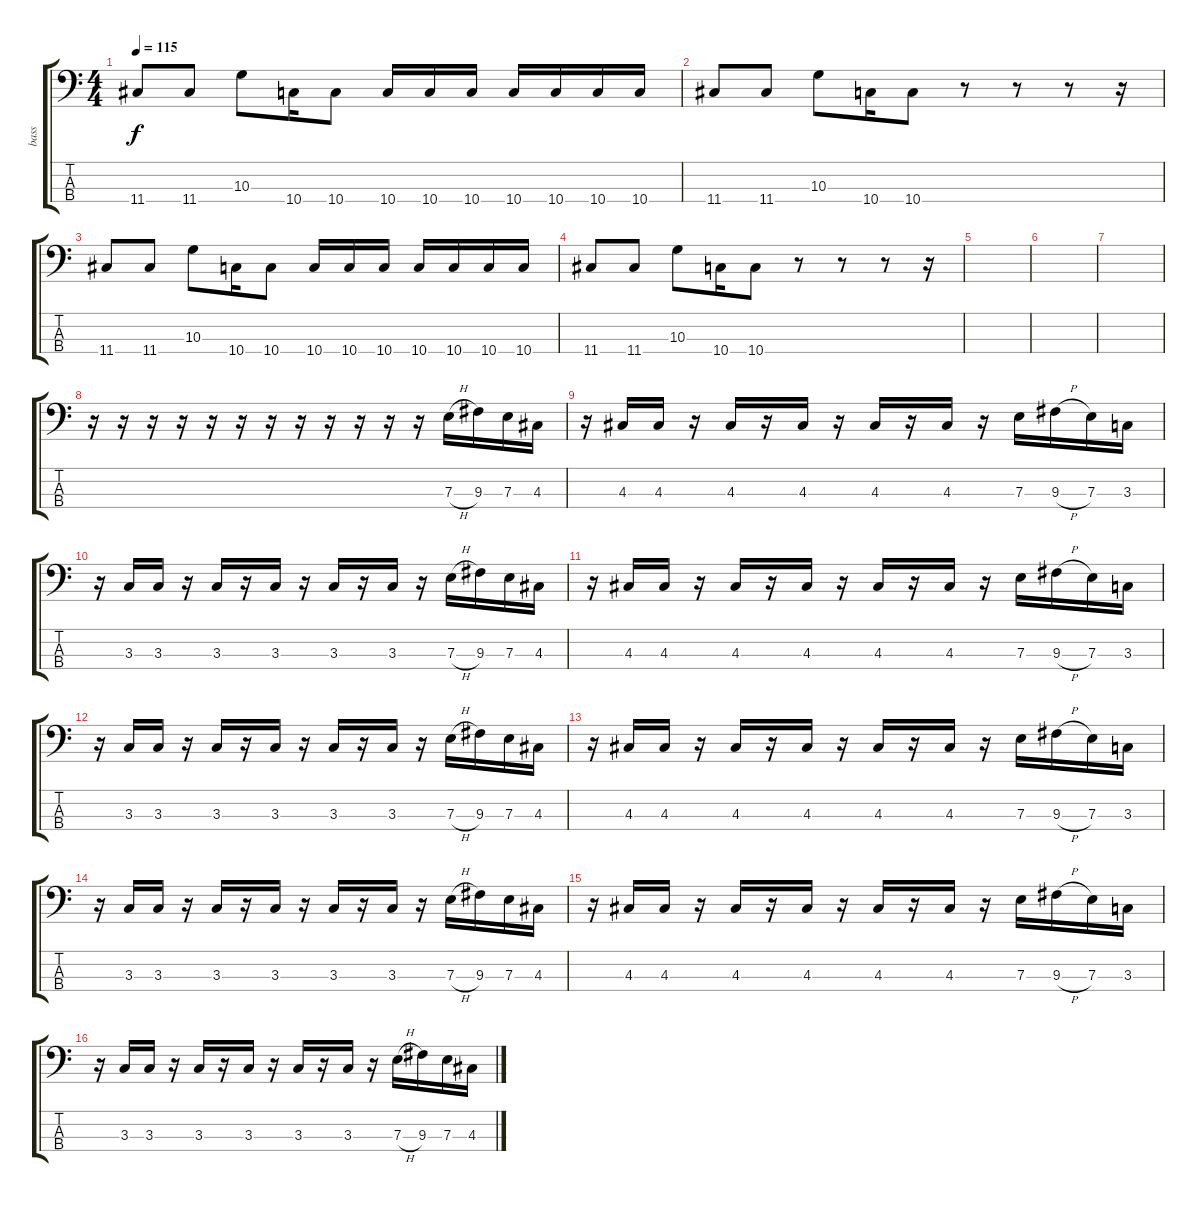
\track ("bass" "bass") {instrument electricbasspick}
\staff {score tabs}
\tuning (G2 D2 A1 D1) {hide}
\ts (4 4)
\tempo 115
\clef f4
\ks c
11.4.8{dy f} 11.4.8 10.3.8 10.4.16 10.4.8 10.4.16 10.4.16 10.4.16 10.4.16 10.4.16 10.4.16 10.4.16 |
11.4.8 11.4.8 10.3.8 10.4.16 10.4.8 r.8 r.8 r.8 r.16 |
11.4.8 11.4.8 10.3.8 10.4.16 10.4.8 10.4.16 10.4.16 10.4.16 10.4.16 10.4.16 10.4.16 10.4.16 |
11.4.8 11.4.8 10.3.8 10.4.16 10.4.8 r.8 r.8 r.8 r.16 |
|
|
|
r.16 r.16 r.16 r.16 r.16 r.16 r.16 r.16 r.16 r.16 r.16 r.16 7.3{h}.16 9.3.16 7.3.16 4.3.16 |
r.16 4.3.16 4.3.16 r.16 4.3.16 r.16 4.3.16 r.16 4.3.16 r.16 4.3.16 r.16 7.3.16 9.3{h}.16 7.3.16 3.3.16 |
r.16 3.3.16 3.3.16 r.16 3.3.16 r.16 3.3.16 r.16 3.3.16 r.16 3.3.16 r.16 7.3{h}.16 9.3.16 7.3.16 4.3.16 |
r.16 4.3.16 4.3.16 r.16 4.3.16 r.16 4.3.16 r.16 4.3.16 r.16 4.3.16 r.16 7.3.16 9.3{h}.16 7.3.16 3.3.16 |
r.16 3.3.16 3.3.16 r.16 3.3.16 r.16 3.3.16 r.16 3.3.16 r.16 3.3.16 r.16 7.3{h}.16 9.3.16 7.3.16 4.3.16 |
r.16 4.3.16 4.3.16 r.16 4.3.16 r.16 4.3.16 r.16 4.3.16 r.16 4.3.16 r.16 7.3.16 9.3{h}.16 7.3.16 3.3.16 |
r.16 3.3.16 3.3.16 r.16 3.3.16 r.16 3.3.16 r.16 3.3.16 r.16 3.3.16 r.16 7.3{h}.16 9.3.16 7.3.16 4.3.16 |
r.16 4.3.16 4.3.16 r.16 4.3.16 r.16 4.3.16 r.16 4.3.16 r.16 4.3.16 r.16 7.3.16 9.3{h}.16 7.3.16 3.3.16 |
r.16 3.3.16 3.3.16 r.16 3.3.16 r.16 3.3.16 r.16 3.3.16 r.16 3.3.16 r.16 7.3{h}.16 9.3.16 7.3.16 4.3.16
